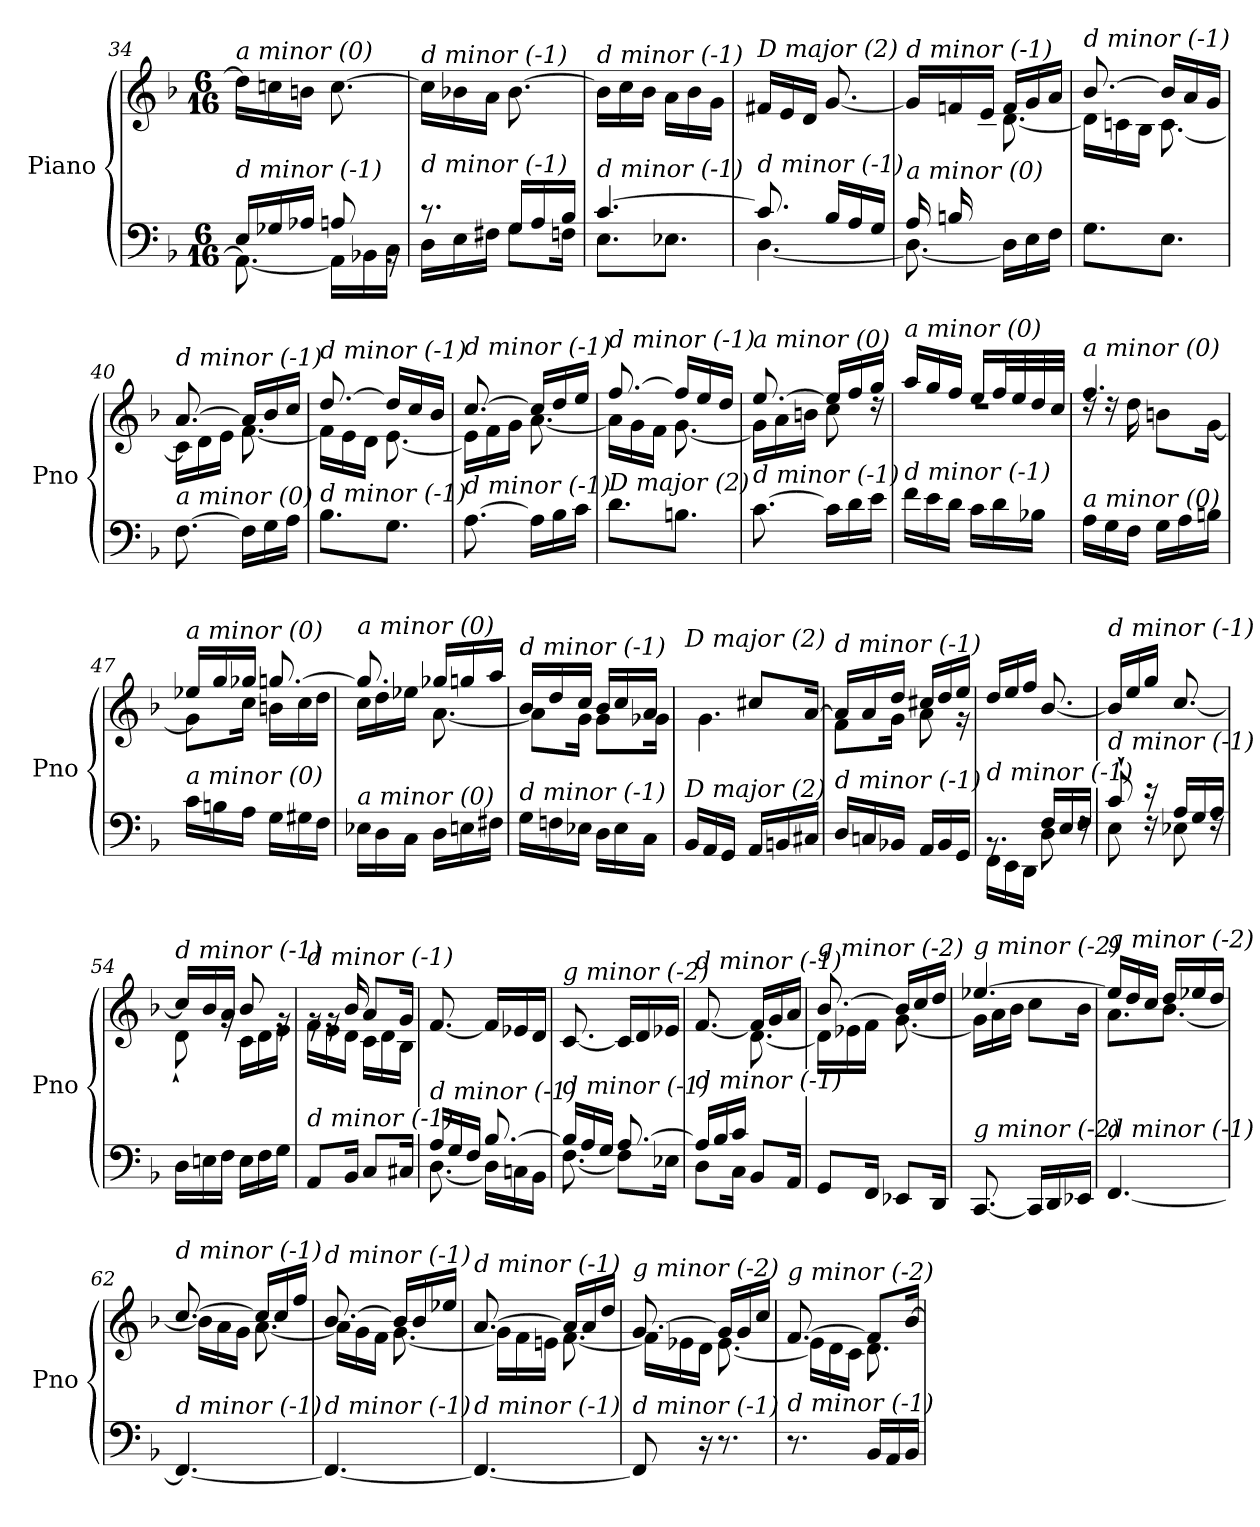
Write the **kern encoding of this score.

**kern	**kern
*part1	*part1
*staff2	*staff1
*I"Piano	*
*I'Pno	*
*clefF4	*clefG2
*k[b-]	*k[b-]
*M6/16	*M6/16
=34	=34
*^	*
!	!	!LO:TX:i:t=a minor (0)
!LO:TX:i:t=d minor (-1)	!	!
16E/LL	8.AA\_	16dd\LL]
16G-Xi/	.	16ccn\
16A-Xi/JJ	.	16bn\JJ
8A/	16AA\LL]	[8.cc\
.	16BB-X\	.
16rBB	16C\JJ	.
=35	=35	=35
!	!	!LO:TX:i:t=d minor (-1)
!LO:TX:i:t=d minor (-1)	!	!
8.r	16D\LL	16cc\LL]
.	16E\	16b-X\
.	16F#Xj\JJ	16a\JJ
16G/LL	8G\L	[8.b-\
16A/	.	.
16B-/JJ	16Fn\Jk	.
=36	=36	=36
!	!	!LO:TX:i:t=d minor (-1)
!LO:TX:i:t=d minor (-1)	!	!
[4.c/	8.E\L	16b-\LL]
.	.	16cc\
.	.	16b-\JJ
.	8.E-X\J	16a\LL
.	.	16b-\
.	.	16g\JJ
=37	=37	=37
!	!	!LO:TX:i:t=D major (2)
!LO:TX:i:t=d minor (-1)	!	!
8.c/]	[4.D\	16f#X/LL
.	.	16e/
.	.	16d/JJ
16B-/LL	.	[8.g/
16A/	.	.
16G/JJ	.	.
!!LO:LB:g=z
=38	=38	=38
*	*	*^
!	!	!LO:TX:i:t=d minor (-1)	!
!LO:TX:i:t=a minor (0)	!	!	!
16A/LL	8.D\_	16g/LL]	8ryy
16Bn/	.	16fn/	.
4ryy	.	16e/JJ	16c#X\JJ
.	16D\LL]	16f/LL	[8.d\
.	16E\	16g/	.
.	16F\JJ	16a/JJ	.
=39	=39	=39	=39
!	!	!LO:TX:i:t=d minor (-1)	!
!LO:TX:i:t=a minor (0)	!	!	!
*v	*v	*	*
8.G\L	[8.b-/	16d\LL]
.	.	16cn\
.	.	16B-\JJ
8.E\J	16b-/LL]	[8.c\
.	16a/	.
.	16g/JJ	.
=40	=40	=40
!	!LO:TX:i:t=d minor (-1)	!
!LO:TX:i:t=a minor (0)	!	!
[8.F\	[8.a/	16c\LL]
.	.	16d\
.	.	16e\JJ
16F\LL]	16a/LL]	[8.f\
16G\	16b-/	.
16A\JJ	16cc/JJ	.
=41	=41	=41
!	!LO:TX:i:t=d minor (-1)	!
!LO:TX:i:t=d minor (-1)	!	!
8.B-\L	[8.dd/	16f\LL]
.	.	16e\
.	.	16d\JJ
8.G\J	16dd/LL]	[8.e\
.	16cc/	.
.	16b-/JJ	.
=42	=42	=42
!	!LO:TX:i:t=d minor (-1)	!
!LO:TX:i:t=d minor (-1)	!	!
[8.A\	[8.cc/	16e\LL]
.	.	16f\
.	.	16g\JJ
16A\LL]	16cc/LL]	[8.a\
16B-\	16dd/	.
16c\JJ	16ee/JJ	.
=43	=43	=43
!	!LO:TX:i:t=d minor (-1)	!
!LO:TX:i:t=D major (2)	!	!
8.d\L	[8.ff/	16a\LL]
.	.	16g\
.	.	16f\JJ
8.Bn\J	16ff/LL]	[8.g\
.	16ee/	.
.	16dd/JJ	.
!!LO:LB:g=z	!!
=44	=44	=44
!	!LO:TX:i:t=a minor (0)	!
!LO:TX:i:t=d minor (-1)	!	!
[8.c\	[8.ee/	16g\LL]
.	.	16a\
.	.	16bn\JJ
16c\LL]	16ee/LL]	8cc\
16d\	16ff/	.
16e\JJ	16gg/JJ	16rdd
=45	=45	=45
!	!LO:TX:i:t=a minor (0)	!
!LO:TX:i:t=d minor (-1)	!	!
16f\LL	16aa/LL	4.rdd
16e\	16gg/	.
16d\JJ	16ff/JJ	.
16c\LL	16ee/LL	.
16d\	32ff/L	.
.	32ee/	.
16B-X\JJ	32dd/	.
.	32cc/JJJ	.
=46	=46	=46
!	!LO:TX:i:t=a minor (0)	!
!LO:TX:i:t=a minor (0)	!	!
16A\LL	4.ff/	16rdd
16G\	.	16rdd
16F\JJ	.	16dd\
16G\LL	.	8bn\L
16A\	.	.
16Bn\JJ	.	[16g\Jk
=47	=47	=47
!	!LO:TX:i:t=a minor (0)	!
!LO:TX:i:t=a minor (0)	!	!
16c\LL	16ee-X/LL	8g\L]
16Bn\	16gg/	.
16A\JJ	16gg-Xi/JJ	16cc\Jk
16G\LL	[8.gg/	16bn\LL
16G#Xi\	.	16cc\
16F\JJ	.	16dd\JJ
=48	=48	=48
!	!LO:TX:i:t=a minor (0)	!
!LO:TX:i:t=a minor (0)	!	!
16E-X\LL	8.gg/]	16cc\LL
16D\	.	16dd\
16C\JJ	.	16ee-X\JJ
16D\LL	16gg-Xi/LL	[8.a\
16En\	16gg/	.
16F#Xj\JJ	16aa/JJ	.
!!LO:LB:g=z	!!
=49	=49	=49
!	!LO:TX:i:t=d minor (-1)	!
!LO:TX:i:t=d minor (-1)	!	!
16G\LL	16b-/LL	8a\L]
16Fn\	16dd/	.
16E-X\JJ	16cc/JJ	16g\Jk
16D\LL	16b-/LL	8g\L
16E-\	16cc/	.
16C\JJ	16a/JJ	16g-Xi\Jk
=50	=50	=50
!	!LO:TX:i:t=D major (2)	!
!LO:TX:i:t=D major (2)	!	!
16BB-/LL	8g/Lyy	4.g\
16AA/	.	.
16GG/JJ	16ee-X/Jk	.
16AA/LL	8cc#X/L	.
16BBn/	.	.
16C#X/JJ	[16a/Jk	.
=51	=51	=51
!	!LO:TX:i:t=d minor (-1)	!
!LO:TX:i:t=d minor (-1)	!	!
16D/LL	16a/LL]	8f\L
16Cn/	16a/	.
16BB-X/JJ	16dd/JJ	16g\Jk
16AA/LL	16cc#X/LL	8a\
16BB-/	16dd/	.
16GG/JJ	16ee/JJ	16r
=52	=52	=52
*^	*	*
!	!	!LO:TX:i:t=d minor (-1)	!
!LO:TX:i:t=d minor (-1)	!	!	!
*	*	*v	*v
8.rBB	16FF\LL	16dd/LL
.	16EE\	16ee/
.	16DD\JJ	16ff/JJ
16F/LL	8D\	[8.b-/
16E/	.	.
16F/JJ	16rF	.
=53	=53	=53
!	!	!LO:TX:i:t=d minor (-1)
!LO:TX:i:t=d minor (-1)	!	!
8c`/	8E\	16b-/LL]
.	.	16ee/
16r	16rF	16gg/JJ
16A/LL	8E-X\	[8.cc/
16G/	.	.
16A/JJ	16rF	.
=54	=54	=54
*	*	*^
!	!	!LO:TX:i:t=d minor (-1)	!
!LO:TX:i:t=d minor (-1)	!	!	!
*v	*v	*	*
16D\LL	16cc/LL]	8d`\
16En\	16b-/	.
16F\JJ	16a/JJ	16rg
16E\LL	8b-/	16c\LL
16F\	.	16d\
16G\JJ	16rg	16e\JJ
!!LO:LB:g=z	!!
=55	=55	=55
!	!LO:TX:i:t=d minor (-1)	!
!LO:TX:i:t=d minor (-1)	!	!
8AA/L	16rg	16f\LL
.	16rg	16e\
16BB-/Jk	16b-/	16d\JJ
8C/L	8a/L	16c\LL
.	.	16d\
16C#X/Jk	16g/Jk	16B-\JJ
=56	=56	=56
*^	*	*
!	!	!LO:TX:i:t=g minor (-2)	!
!LO:TX:i:t=d minor (-1)	!	!	!
*	*	*v	*v
16A/LL	[8.D\	[8.f/
16G/	.	.
16F/JJ	.	.
[8.B-/	16D\LL]	16f/LL]
.	16Cn\	16e-X/
.	16BB-\JJ	16d/JJ
=57	=57	=57
!	!	!LO:TX:i:t=g minor (-2)
!LO:TX:i:t=d minor (-1)	!	!
16B-/LL]	[8.F\	[8.c/
16A/	.	.
16G/JJ	.	.
[8.A/	8F\L]	16c/LL]
.	.	16d/
.	16E-X\Jk	16e-X/JJ
=58	=58	=58
*	*^	*^
*	*	*	*	*^
!	!	!	!LO:TX:i:t=d minor (-1)	!	!
!LO:TX:i:t=d minor (-1)	!	!	!	!	!
8.ryy	16A/LL]	8D\L	[8.f/	8.ryy	8.ryy
.	16B-/	.	.	.	.
.	16c/JJ	16C\Jk	.	.	.
8.ryy	8BB-/L	8.ryy	16f/LL]	[8.d\	8.ryy
.	.	.	16g/	.	.
.	16AA/Jk	.	16a/JJ	.	.
*	*v	*v	*	*	*
*	*	*	*v	*v
=59	=59	=59	=59
!	!	!LO:TX:i:t=g minor (-2)	!
!LO:TX:i:t=g minor (-2)	!	!	!
*v	*v	*	*
8GG/L	[8.b-/	16d\LL]
.	.	16e-X\
16FF/Jk	.	16f\JJ
8EE-X/L	16b-/LL]	[8.g\
.	16cc/	.
16DD/Jk	16dd/JJ	.
=60	=60	=60
!	!LO:TX:i:t=g minor (-2)	!
!LO:TX:i:t=g minor (-2)	!	!
[8.CC/	[4.ee-X/	16g\LL]
.	.	16a\
.	.	16b-\JJ
16CC/LL]	.	8cc\L
16DD/	.	.
16EE-X/JJ	.	16b-\Jk
!!LO:LB:g=z	!!
=61	=61	=61
!	!LO:TX:i:t=g minor (-2)	!
!LO:TX:i:t=d minor (-1)	!	!
[4.FF/	16ee-/LL]	8.a\L
.	16dd/	.
.	16cc/JJ	.
.	16dd/LL	[8.b-\J
.	16ee-X/	.
.	16dd/JJ	.
=62	=62	=62
!	!LO:TX:i:t=d minor (-1)	!
!LO:TX:i:t=d minor (-1)	!	!
4.FF/_	[8.cc/	16b-\LL]
.	.	16a\
.	.	16g\JJ
.	16cc/LL]	[8.a\
.	16cc/	.
.	16ff/JJ	.
=63	=63	=63
!	!LO:TX:i:t=d minor (-1)	!
!LO:TX:i:t=d minor (-1)	!	!
4.FF/_	[8.b-/	16a\LL]
.	.	16g\
.	.	16f\JJ
.	16b-/LL]	[8.g\
.	16b-/	.
.	16ee-X/JJ	.
=64	=64	=64
!	!LO:TX:i:t=d minor (-1)	!
!LO:TX:i:t=d minor (-1)	!	!
4.FF/_	[8.a/	16g\LL]
.	.	16f\
.	.	16en\JJ
.	16a/LL]	[8.f\
.	16a/	.
.	16dd/JJ	.
=65	=65	=65
!	!LO:TX:i:t=g minor (-2)	!
!LO:TX:i:t=d minor (-1)	!	!
8FF/]	[8.g/	16f\LL]
.	.	16e-X\
16r	.	16d\JJ
8.r	16g/LL]	[8.e-\
.	16g/	.
.	16cc/JJ	.
=66	=66	=66
!	!LO:TX:i:t=g minor (-2)	!
!LO:TX:i:t=d minor (-1)	!	!
8.r	[8.f/	16e-\LL]
.	.	16d\
.	.	16c\JJ
16BB-/LL	8f/L]	8.d\
16AA/	.	.
16BB-/JJ	[16b-/Jk	.
*	*v	*v
=	=
*-	*-
